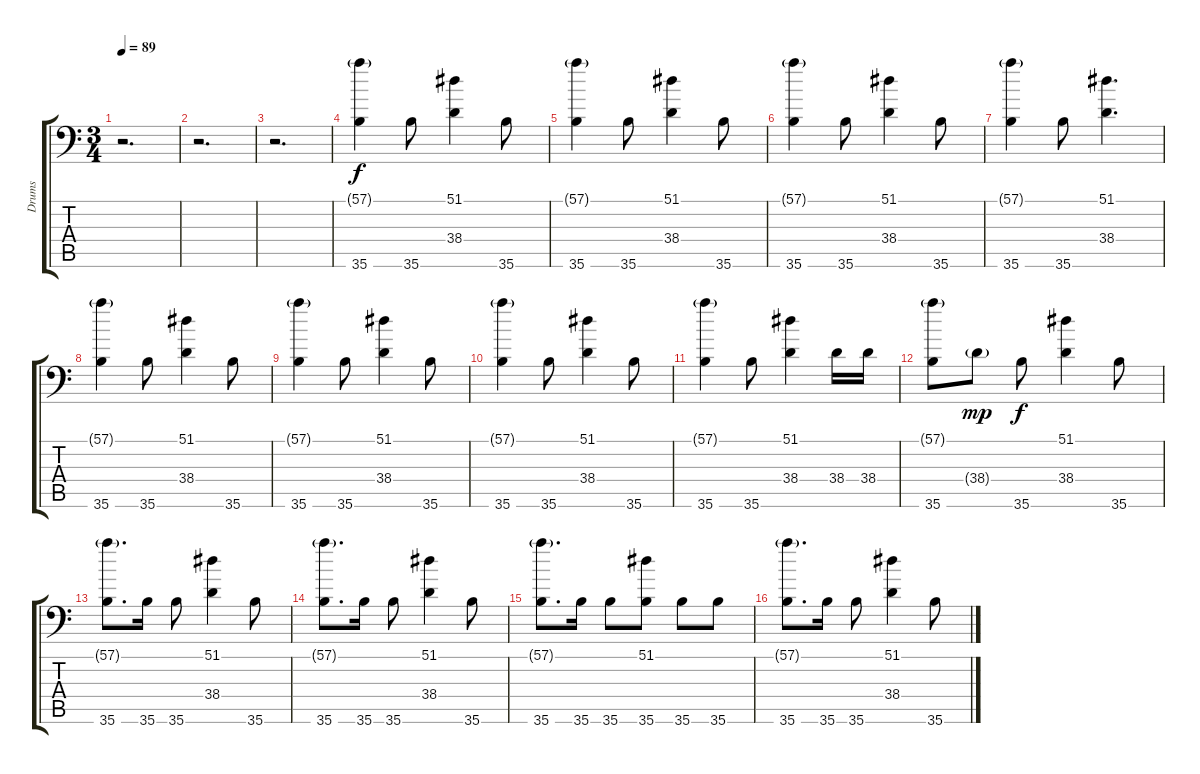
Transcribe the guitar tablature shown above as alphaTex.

\track ("Drums" "Drums") {instrument acousticgrandpiano}
\staff {score tabs}
\tuning (C-1 C-1 C-1 C-1 C-1 C-1) {hide}
\ts (3 4)
\tempo 89
\clef f4
\ks c
r.2{d dy f} |
r.2{d} |
r.2{d} |
(57.1{g} 35.6).4 35.6.8 (51.1 38.4).4 35.6.8 |
(57.1{g} 35.6).4 35.6.8 (51.1 38.4).4 35.6.8 |
(57.1{g} 35.6).4 35.6.8 (51.1 38.4).4 35.6.8 |
(57.1{g} 35.6).4 35.6.8 (51.1 38.4).4{d} |
(57.1{g} 35.6).4 35.6.8 (51.1 38.4).4 35.6.8 |
(57.1{g} 35.6).4 35.6.8 (51.1 38.4).4 35.6.8 |
(57.1{g} 35.6).4 35.6.8 (51.1 38.4).4 35.6.8 |
(57.1{g} 35.6).4 35.6.8 (51.1 38.4).4 38.4.16 38.4.16 |
(57.1{g} 35.6).8 38.4{g}.8{dy mp} 35.6.8{dy f} (51.1 38.4).4 35.6.8 |
(57.1{g} 35.6).8{d} 35.6.16 35.6.8 (51.1 38.4).4 35.6.8 |
(57.1{g} 35.6).8{d} 35.6.16 35.6.8 (51.1 38.4).4 35.6.8 |
(57.1{g} 35.6).8{d} 35.6.16 35.6.8 (51.1 35.6).8 35.6.8 35.6.8 |
(57.1{g} 35.6).8{d} 35.6.16 35.6.8 (51.1 38.4).4 35.6.8
